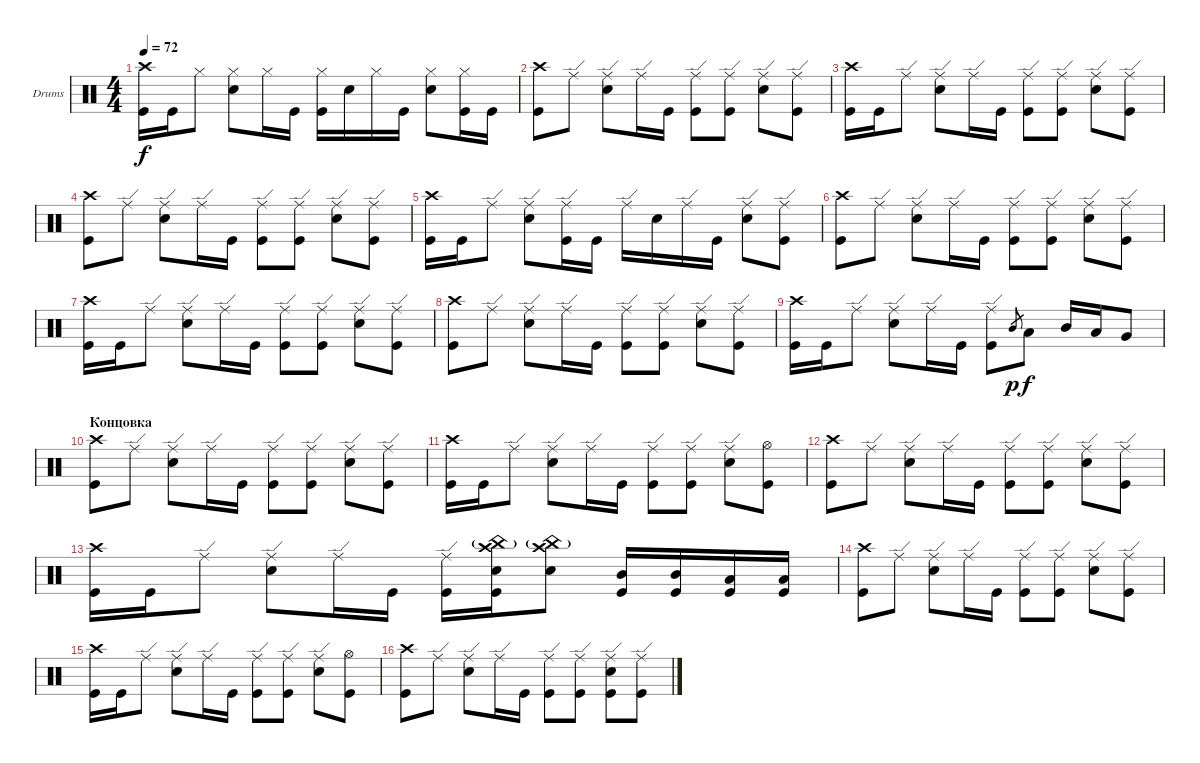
\bracketExtendMode groupsimilarinstruments
\firstSystemTrackNameOrientation horizontal
\otherSystemsTrackNameOrientation horizontal
\track ("Барабаны" "Drums") {instrument percussion}
\staff {score}
\articulation defaults
\ts (4 4)
\tempo 72
\clef neutral
\ks c
("Crash high (hit)" "Kick (hit)").16{dy f} "Kick (hit)".16 "Hi-Hat (closed)".8 ("Hi-Hat (closed)" "Snare (hit) 2").8 "Hi-Hat (closed)".16 "Kick (hit)".16 ("Hi-Hat (closed)" "Kick (hit)").16 "Snare (hit) 2".16 "Hi-Hat (closed)".16 "Kick (hit)".16 ("Hi-Hat (closed)" "Snare (hit) 2").8 ("Hi-Hat (closed)" "Kick (hit)").16 "Kick (hit)".16 |
\section ("" "")
("Crash high (hit)" "Kick (hit)").8 "Ride (edge)".8 ("Ride (edge)" "Snare (hit) 2").8 "Ride (edge)".16 "Kick (hit)".16 ("Ride (edge)" "Kick (hit)").8 ("Ride (edge)" "Kick (hit)").8 ("Ride (edge)" "Snare (hit) 2").8 ("Ride (edge)" "Kick (hit)").8 |
("Crash high (hit)" "Kick (hit)").16 "Kick (hit)".16 "Ride (edge)".8 ("Ride (edge)" "Snare (hit) 2").8 "Ride (edge)".16 "Kick (hit)".16 ("Ride (edge)" "Kick (hit)").8 ("Ride (edge)" "Kick (hit)").8 ("Ride (edge)" "Snare (hit) 2").8 ("Ride (edge)" "Kick (hit)").8 |
("Crash high (hit)" "Kick (hit)").8 "Ride (edge)".8 ("Ride (edge)" "Snare (hit) 2").8 "Ride (edge)".16 "Kick (hit)".16 ("Ride (edge)" "Kick (hit)").8 ("Ride (edge)" "Kick (hit)").8 ("Ride (edge)" "Snare (hit) 2").8 ("Ride (edge)" "Kick (hit)").8 |
("Crash high (hit)" "Kick (hit)").16 "Kick (hit)".16 "Ride (edge)".8 ("Ride (edge)" "Snare (hit) 2").8 ("Ride (edge)" "Kick (hit)").16 "Kick (hit)".16 "Ride (edge)".16 "Snare (hit) 2".16 "Ride (edge)".16 "Kick (hit)".16 ("Ride (edge)" "Snare (hit) 2").8 ("Ride (edge)" "Kick (hit)").8 |
("Crash high (hit)" "Kick (hit)").8 "Ride (edge)".8 ("Ride (edge)" "Snare (hit) 2").8 "Ride (edge)".16 "Kick (hit)".16 ("Ride (edge)" "Kick (hit)").8 ("Ride (edge)" "Kick (hit)").8 ("Ride (edge)" "Snare (hit) 2").8 ("Ride (edge)" "Kick (hit)").8 |
("Crash high (hit)" "Kick (hit)").16 "Kick (hit)".16 "Ride (edge)".8 ("Ride (edge)" "Snare (hit) 2").8 "Ride (edge)".16 "Kick (hit)".16 ("Ride (edge)" "Kick (hit)").8 ("Ride (edge)" "Kick (hit)").8 ("Ride (edge)" "Snare (hit) 2").8 ("Ride (edge)" "Kick (hit)").8 |
("Crash high (hit)" "Kick (hit)").8 "Ride (edge)".8 ("Ride (edge)" "Snare (hit) 2").8 "Ride (edge)".16 "Kick (hit)".16 ("Ride (edge)" "Kick (hit)").8 ("Ride (edge)" "Kick (hit)").8 ("Ride (edge)" "Snare (hit) 2").8 ("Ride (edge)" "Kick (hit)").8 |
("Crash high (hit)" "Kick (hit)").16 "Kick (hit)".16 "Ride (edge)".8 ("Ride (edge)" "Snare (hit) 2").8 "Ride (edge)".16 "Kick (hit)".16 ("Ride (edge)" "Kick (hit)").8 "Mid Tom (hit)".8{gr dy p} "Low Tom (hit)".8{dy f} "Mid Tom (hit)".16 "Low Tom (hit)".16 "Very Low Tom (hit)".8 |
\section ("" "Концовка")
("Crash high (hit)" "Kick (hit)").8 "Ride (edge)".8 ("Ride (edge)" "Snare (hit) 2").8 "Ride (edge)".16 "Kick (hit)".16 ("Ride (edge)" "Kick (hit)").8 ("Ride (edge)" "Kick (hit)").8 ("Ride (edge)" "Snare (hit) 2").8 ("Ride (edge)" "Kick (hit)").8 |
("Crash high (hit)" "Kick (hit)").16 "Kick (hit)".16 "Ride (edge)".8 ("Ride (edge)" "Snare (hit) 2").8 "Ride (edge)".16 "Kick (hit)".16 ("Ride (edge)" "Kick (hit)").8 ("Ride (edge)" "Kick (hit)").8 ("Ride (edge)" "Snare (hit) 2").8 ("Hi-Hat (open)" "Kick (hit)").8 |
("Crash high (hit)" "Kick (hit)").8 "Ride (edge)".8 ("Ride (edge)" "Snare (hit) 2").8 "Ride (edge)".16 "Kick (hit)".16 ("Ride (edge)" "Kick (hit)").8 ("Ride (edge)" "Kick (hit)").8 ("Ride (edge)" "Snare (hit) 2").8 ("Ride (edge)" "Kick (hit)").8 |
("Crash high (hit)" "Kick (hit)").16 "Kick (hit)".16 "Ride (edge)".8 ("Ride (edge)" "Snare (hit) 2").8 "Ride (edge)".16 "Kick (hit)".16 ("Ride (edge)" "Kick (hit)").16 ("Crash high (hit)" "China (hit)"{g} "Snare (hit) 2" "Kick (hit)").16 ("Crash high (hit)" "China (hit)"{g} "Snare (hit) 2").8 ("Mid Tom (hit)" "Kick (hit)").16 ("Mid Tom (hit)" "Kick (hit)").16 ("Low Tom (hit)" "Kick (hit)").16 ("Low Tom (hit)" "Kick (hit)").16 |
("Crash high (hit)" "Kick (hit)").8 "Ride (edge)".8 ("Ride (edge)" "Snare (hit) 2").8 "Ride (edge)".16 "Kick (hit)".16 ("Ride (edge)" "Kick (hit)").8 ("Ride (edge)" "Kick (hit)").8 ("Ride (edge)" "Snare (hit) 2").8 ("Ride (edge)" "Kick (hit)").8 |
("Crash high (hit)" "Kick (hit)").16 "Kick (hit)".16 "Ride (edge)".8 ("Ride (edge)" "Snare (hit) 2").8 "Ride (edge)".16 "Kick (hit)".16 ("Ride (edge)" "Kick (hit)").8 ("Ride (edge)" "Kick (hit)").8 ("Ride (edge)" "Snare (hit) 2").8 ("Hi-Hat (open)" "Kick (hit)").8 |
("Crash high (hit)" "Kick (hit)").8 "Ride (edge)".8 ("Ride (edge)" "Snare (hit) 2").8 "Ride (edge)".16 "Kick (hit)".16 ("Ride (edge)" "Kick (hit)").8 ("Ride (edge)" "Kick (hit)").8 ("Ride (edge)" "Snare (hit) 2" "Kick (hit)").8 ("Ride (edge)" "Kick (hit)").8
